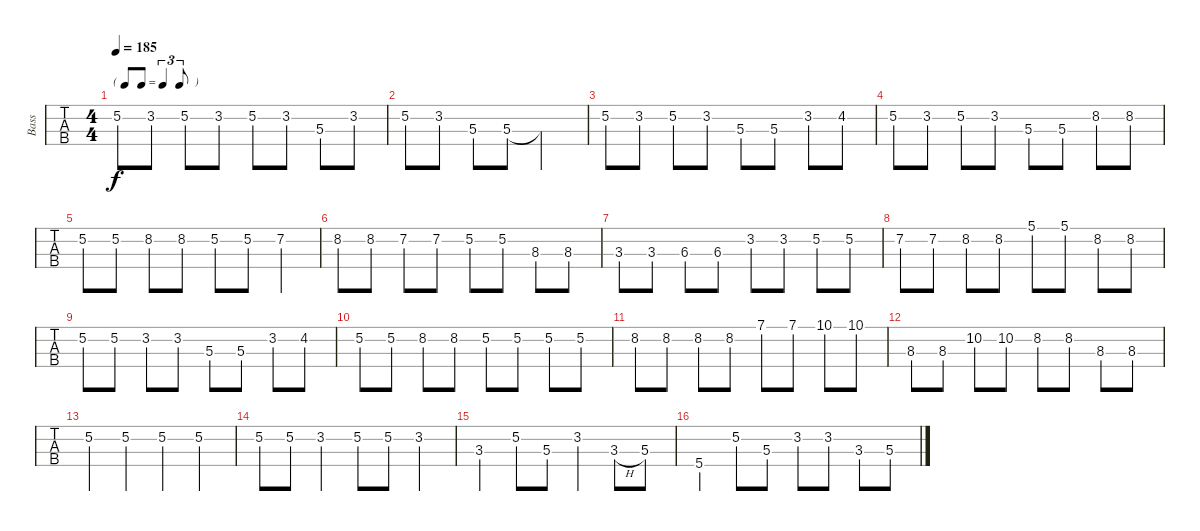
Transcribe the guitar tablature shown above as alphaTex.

\track ("Bass" "Bass") {mute instrument electricbassfinger}
\staff {tabs}
\tuning (G2 D2 A1 E1) {hide}
\ts (4 4)
\tf triplet8th
\tempo 185
\clef f4
\ks c
5.2.8{dy f} 3.2.8 5.2.8 3.2.8 5.2.8 3.2.8 5.3.8 3.2.8 |
5.2.8 3.2.8 5.3.8 5.3.8 5.3{t}.2 |
5.2.8 3.2.8 5.2.8 3.2.8 5.3.8 5.3.8 3.2.8 4.2.8 |
5.2.8 3.2.8 5.2.8 3.2.8 5.3.8 5.3.8 8.2.8 8.2.8 |
5.2.8 5.2.8 8.2.8 8.2.8 5.2.8 5.2.8 7.2.4 |
8.2.8 8.2.8 7.2.8 7.2.8 5.2.8 5.2.8 8.3.8 8.3.8 |
3.3.8 3.3.8 6.3.8 6.3.8 3.2.8 3.2.8 5.2.8 5.2.8 |
7.2.8 7.2.8 8.2.8 8.2.8 5.1.8 5.1.8 8.2.8 8.2.8 |
5.2.8 5.2.8 3.2.8 3.2.8 5.3.8 5.3.8 3.2.8 4.2.8 |
5.2.8 5.2.8 8.2.8 8.2.8 5.2.8 5.2.8 5.2.8 5.2.8 |
8.2.8 8.2.8 8.2.8 8.2.8 7.1.8 7.1.8 10.1.8 10.1.8 |
8.3.8 8.3.8 10.2.8 10.2.8 8.2.8 8.2.8 8.3.8 8.3.8 |
5.2.4 5.2.4 5.2.4 5.2.4 |
5.2.8 5.2.8 3.2.4 5.2.8 5.2.8 3.2.4 |
3.3.4 5.2.8 5.3.8 3.2.4 3.3{h}.8 5.3.8 |
5.4.4 5.2.8 5.3.8 3.2.8 3.2.8 3.3.8 5.3.8
